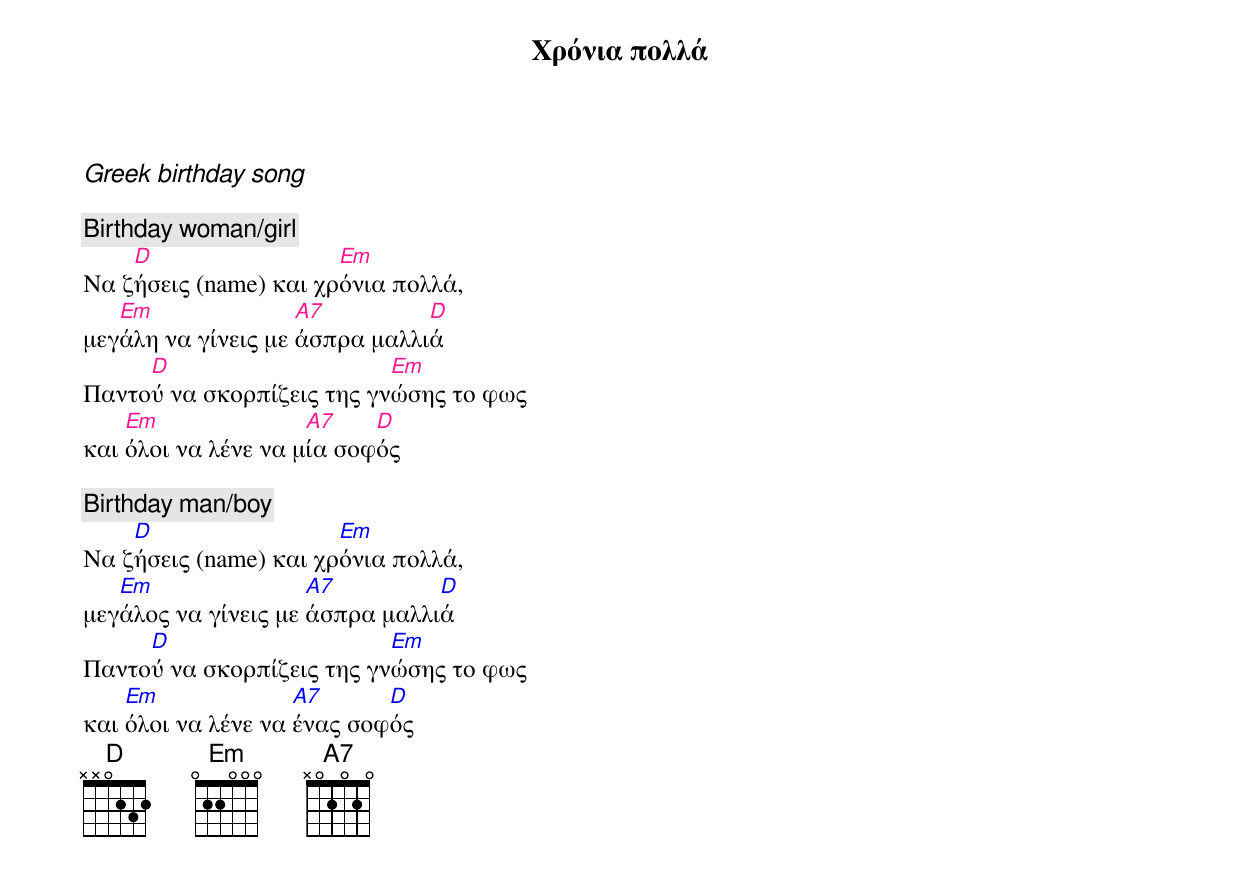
{title: Χρόνια πολλά}
{comment_italic: Greek birthday song}

{chordcolour: deeppink}
{comment: Birthday woman/girl}
    D                  Em
Να ζήσεις (name) και χρόνια πολλά,
   Em               A7         D
μεγάλη να γίνεις με άσπρα μαλλιά
     D                     Em
Παντού να σκορπίζεις της γνώσης το φως
    Em               A7    D
και όλοι να λένε να μία σοφός

{chordcolour: blue}
{comment: Birthday man/boy}
    D                  Em
Να ζήσεις (name) και χρόνια πολλά,
   Em                A7         D
μεγάλος να γίνεις με άσπρα μαλλιά
     D                     Em
Παντού να σκορπίζεις της γνώσης το φως
    Em              A7      D
και όλοι να λένε να ένας σοφός
